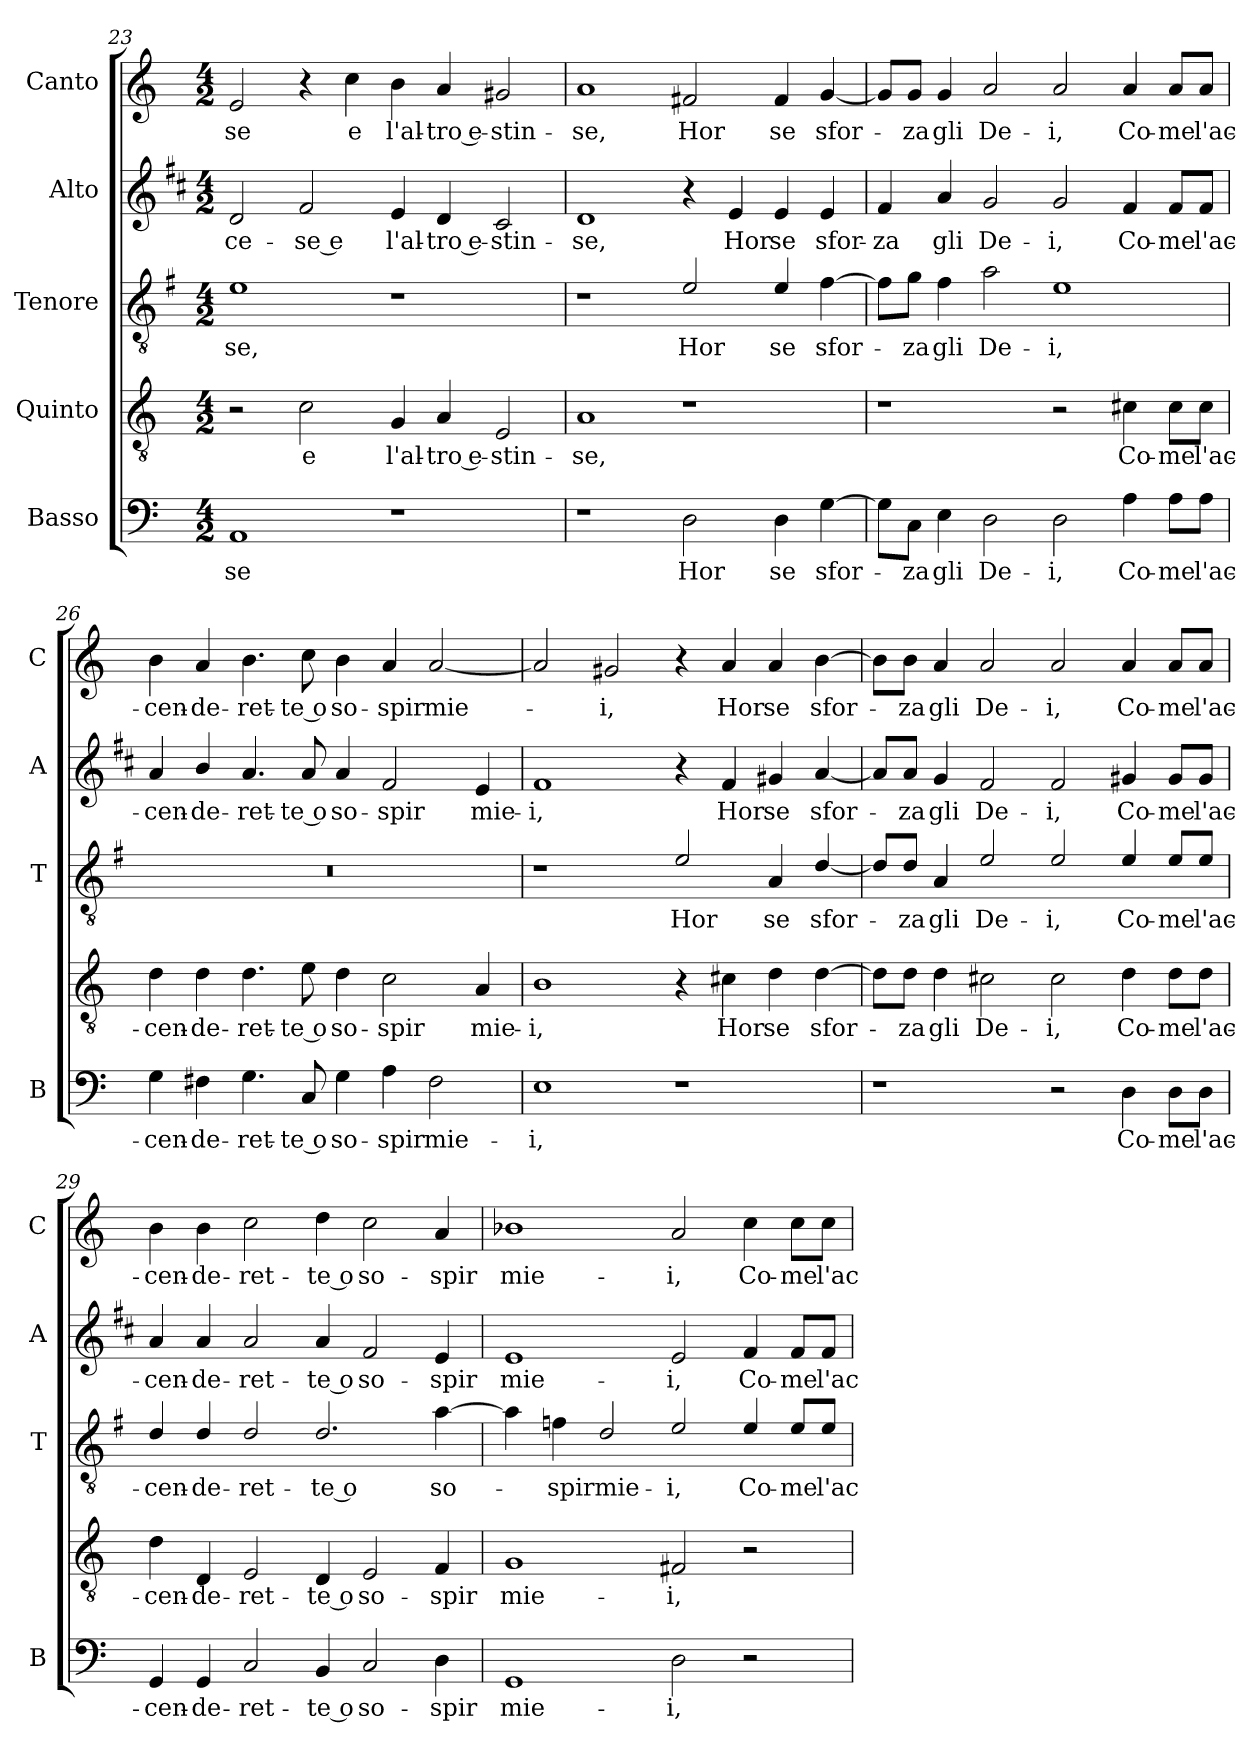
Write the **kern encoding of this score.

**kern	**text	**kern	**text	**kern	**text	**kern	**text	**kern	**text
*part5	*part5	*part4	*part4	*part3	*part3	*part2	*part2	*part1	*part1
*staff5	*staff5	*staff4	*staff4	*staff3	*staff3	*staff2	*staff2	*staff1	*staff1
*I"Basso	*	*I"Quinto	*	*I"Tenore	*	*I"Alto	*	*I"Canto	*
*I'B	*	*	*	*I'T	*	*I'A	*	*I'C	*
*clefF4	*	*clefGv2	*	*clefGv2	*	*clefG2	*	*clefG2	*
*	*	*	*	*ITrd4c7	*	*ITrd1c2	*	*	*
*k[]	*	*k[]	*	*k[]	*	*k[]	*	*k[]	*
*C:	*	*C:	*	*C:	*	*C:	*	*C:	*
*M4/2	*	*M4/2	*	*M4/2	*	*M4/2	*	*M4/2	*
=23	=23	=23	=23	=23	=23	=23	=23	=23	=23
!	!LO:LY:b	!	!	!	!LO:LY:b	!	!LO:LY:b	!	!LO:LY:b
1AA	-se	2r	.	1A	-se,	2c/	-ce-	2e/	-se
!	!	!	!LO:LY:b	!	!	!	!LO:LY:b	!	!
.	.	2c\	e	.	.	2e/	-se e	4r	.
!	!	!	!	!	!	!	!	!	!LO:LY:b
.	.	.	.	.	.	.	.	4cc\	e
!	!	!	!LO:LY:b	!	!	!	!LO:LY:b	!	!LO:LY:b
1r	.	4G/	l'al-	1r	.	4d/	l'al-	4b\	l'al-
!	!	!	!LO:LY:b	!	!	!	!LO:LY:b	!	!LO:LY:b
.	.	4A/	-tro e-	.	.	4c/	-tro e-	4a/	-tro e-
!	!	!	!LO:LY:b	!	!	!	!LO:LY:b	!	!LO:LY:b
.	.	2E/	-stin-	.	.	2B/	-stin-	2g#X/	-stin-
=24	=24	=24	=24	=24	=24	=24	=24	=24	=24
!	!	!	!LO:LY:b	!	!	!	!LO:LY:b	!	!LO:LY:b
1r	.	1A	-se,	1r	.	1c	-se,	1a	-se,
!	!LO:LY:b	!	!	!	!LO:LY:b	!	!	!	!LO:LY:b
2D\	Hor	1r	.	2A/	Hor	4r	.	2f#X/	Hor
!	!	!	!	!	!	!	!LO:LY:b	!	!
.	.	.	.	.	.	4d/	Hor	.	.
!	!LO:LY:b	!	!	!	!LO:LY:b	!	!LO:LY:b	!	!LO:LY:b
4D\	se	.	.	4A/	se	4d/	se	4f#/	se
!	!LO:LY:b	!	!	!	!LO:LY:b	!	!LO:LY:b	!	!LO:LY:b
[4G\	sfor-	.	.	[4B\	sfor-	4d/	sfor-	[4g/	sfor-
!!LO:PB:g=z
=25	=25	=25	=25	=25	=25	=25	=25	=25	=25
!	!	!	!	!	!	!	!LO:LY:b	!	!
8G\L]	.	1r	.	8B\L]	.	4e/	-za	8g/L]	.
!	!LO:LY:b	!	!	!	!LO:LY:b	!	!	!	!LO:LY:b
8C\J	-za	.	.	8c\J	-za	.	.	8g/J	-za
!	!LO:LY:b	!	!	!	!LO:LY:b	!	!LO:LY:b	!	!LO:LY:b
4E\	gli	.	.	4B\	gli	4g/	gli	4g/	gli
!	!LO:LY:b	!	!	!	!LO:LY:b	!	!LO:LY:b	!	!LO:LY:b
2D\	De-	.	.	2d\	De-	2f/	De-	2a/	De-
!	!LO:LY:b	!	!	!	!LO:LY:b	!	!LO:LY:b	!	!LO:LY:b
2D\	-i,	2r	.	1A	-i,	2f/	-i,	2a/	-i,
!	!LO:LY:b	!	!LO:LY:b	!	!	!	!LO:LY:b	!	!LO:LY:b
4A\	Co-	4c#X\	Co-	.	.	4e/	Co-	4a/	Co-
!	!LO:LY:b	!	!LO:LY:b	!	!	!	!LO:LY:b	!	!LO:LY:b
8A\L	-me	8c#\L	-me	.	.	8e/L	-me	8a/L	-me
!	!LO:LY:b	!	!LO:LY:b	!	!	!	!LO:LY:b	!	!LO:LY:b
8A\J	l'ac-	8c#\J	l'ac-	.	.	8e/J	l'ac-	8a/J	l'ac-
=26	=26	=26	=26	=26	=26	=26	=26	=26	=26
!	!LO:LY:b	!	!LO:LY:b	!	!	!	!LO:LY:b	!	!LO:LY:b
4G\	-cen-	4d\	-cen-	0r	.	4g/	-cen-	4b\	-cen-
!	!LO:LY:b	!	!LO:LY:b	!	!	!	!LO:LY:b	!	!LO:LY:b
4F#X\	-de-	4d\	-de-	.	.	4a/	-de-	4a/	-de-
!	!LO:LY:b	!	!LO:LY:b	!	!	!	!LO:LY:b	!	!LO:LY:b
4.G\	-ret-	4.d\	-ret-	.	.	4.g/	-ret-	4.b\	-ret-
!	!LO:LY:b	!	!LO:LY:b	!	!	!	!LO:LY:b	!	!LO:LY:b
8C/	-te o	8e\	-te o	.	.	8g/	-te o	8cc\	-te o
!	!LO:LY:b	!	!LO:LY:b	!	!	!	!LO:LY:b	!	!LO:LY:b
4G\	so-	4d\	so-	.	.	4g/	so-	4b\	so-
!	!LO:LY:b	!	!LO:LY:b	!	!	!	!LO:LY:b	!	!LO:LY:b
4A\	-spir	2c\	-spir	.	.	2e/	-spir	4a/	-spir
!	!LO:LY:b	!	!	!	!	!	!	!	!LO:LY:b
2F#\	mie-	.	.	.	.	.	.	[2a/	mie-
!	!	!	!LO:LY:b	!	!	!	!LO:LY:b	!	!
.	.	4A/	mie-	.	.	4d/	mie-	.	.
=27	=27	=27	=27	=27	=27	=27	=27	=27	=27
!	!LO:LY:b	!	!LO:LY:b	!	!	!	!LO:LY:b	!	!
1E	-i,	1B	-i,	1r	.	1e	-i,	2a/]	.
!	!	!	!	!	!	!	!	!	!LO:LY:b
.	.	.	.	.	.	.	.	2g#X/	-i,
!	!	!	!	!	!LO:LY:b	!	!	!	!
1r	.	4r	.	2A/	Hor	4r	.	4r	.
!	!	!	!LO:LY:b	!	!	!	!LO:LY:b	!	!LO:LY:b
.	.	4c#X\	Hor	.	.	4e/	Hor	4a/	Hor
!	!	!	!LO:LY:b	!	!LO:LY:b	!	!LO:LY:b	!	!LO:LY:b
.	.	4d\	se	4D/	se	4f#X/	se	4a/	se
!	!	!	!LO:LY:b	!	!LO:LY:b	!	!LO:LY:b	!	!LO:LY:b
.	.	[4d\	sfor-	[4G/	sfor-	[4g/	sfor-	[4b\	sfor-
!!LO:LB:g=z
=28	=28	=28	=28	=28	=28	=28	=28	=28	=28
1r	.	8d\L]	.	8G/L]	.	8g/L]	.	8b\L]	.
!	!	!	!LO:LY:b	!	!LO:LY:b	!	!LO:LY:b	!	!LO:LY:b
.	.	8d\J	-za	8G/J	-za	8g/J	-za	8b\J	-za
!	!	!	!LO:LY:b	!	!LO:LY:b	!	!LO:LY:b	!	!LO:LY:b
.	.	4d\	gli	4D/	gli	4f/	gli	4a/	gli
!	!	!	!LO:LY:b	!	!LO:LY:b	!	!LO:LY:b	!	!LO:LY:b
.	.	2c#X\	De-	2A/	De-	2e/	De-	2a/	De-
!	!	!	!LO:LY:b	!	!LO:LY:b	!	!LO:LY:b	!	!LO:LY:b
2r	.	2c#\	-i,	2A/	-i,	2e/	-i,	2a/	-i,
!	!LO:LY:b	!	!LO:LY:b	!	!LO:LY:b	!	!LO:LY:b	!	!LO:LY:b
4D\	Co-	4d\	Co-	4A/	Co-	4f#X/	Co-	4a/	Co-
!	!LO:LY:b	!	!LO:LY:b	!	!LO:LY:b	!	!LO:LY:b	!	!LO:LY:b
8D\L	-me	8d\L	-me	8A/L	-me	8f#/L	-me	8a/L	-me
!	!LO:LY:b	!	!LO:LY:b	!	!LO:LY:b	!	!LO:LY:b	!	!LO:LY:b
8D\J	l'ac-	8d\J	l'ac-	8A/J	l'ac-	8f#/J	l'ac-	8a/J	l'ac-
=29	=29	=29	=29	=29	=29	=29	=29	=29	=29
!	!LO:LY:b	!	!LO:LY:b	!	!LO:LY:b	!	!LO:LY:b	!	!LO:LY:b
4GG/	-cen-	4d\	-cen-	4G/	-cen-	4g/	-cen-	4b\	-cen-
!	!LO:LY:b	!	!LO:LY:b	!	!LO:LY:b	!	!LO:LY:b	!	!LO:LY:b
4GG/	-de-	4D/	-de-	4G/	-de-	4g/	-de-	4b\	-de-
!	!LO:LY:b	!	!LO:LY:b	!	!LO:LY:b	!	!LO:LY:b	!	!LO:LY:b
2C/	-ret-	2E/	-ret-	2G/	-ret-	2g/	-ret-	2cc\	-ret-
!	!LO:LY:b	!	!LO:LY:b	!	!LO:LY:b	!	!LO:LY:b	!	!LO:LY:b
4BB/	-te o	4D/	-te o	2.G/	-te o	4g/	-te o	4dd\	-te o
!	!LO:LY:b	!	!LO:LY:b	!	!	!	!LO:LY:b	!	!LO:LY:b
2C/	so-	2E/	so-	.	.	2e/	so-	2cc\	so-
!	!LO:LY:b	!	!LO:LY:b	!	!LO:LY:b	!	!LO:LY:b	!	!LO:LY:b
4D\	-spir	4F/	-spir	[4d\	so-	4d/	-spir	4a/	-spir
=30	=30	=30	=30	=30	=30	=30	=30	=30	=30
!	!LO:LY:b	!	!LO:LY:b	!	!	!	!LO:LY:b	!	!LO:LY:b
1GG	mie-	1G	mie-	4d\]	.	1d	mie-	1b-X	mie-
!	!	!	!	!	!LO:LY:b	!	!	!	!
.	.	.	.	4B-X\	-spir	.	.	.	.
!	!	!	!	!	!LO:LY:b	!	!	!	!
.	.	.	.	2G/	mie-	.	.	.	.
!	!LO:LY:b	!	!LO:LY:b	!	!LO:LY:b	!	!LO:LY:b	!	!LO:LY:b
2D\	-i,	2F#X/	-i,	2A/	-i,	2d/	-i,	2a/	-i,
!	!	!	!	!	!LO:LY:b	!	!LO:LY:b	!	!LO:LY:b
2r	.	2r	.	4A/	Co-	4e/	Co-	4cc\	Co-
!	!	!	!	!	!LO:LY:b	!	!LO:LY:b	!	!LO:LY:b
.	.	.	.	8A/L	-me	8e/L	-me	8cc\L	-me
!	!	!	!	!	!LO:LY:b	!	!LO:LY:b	!	!LO:LY:b
.	.	.	.	8A/J	l'ac-	8e/J	l'ac-	8cc\J	l'ac-
=	=	=	=	=	=	=	=	=	=
*-	*-	*-	*-	*-	*-	*-	*-	*-	*-
